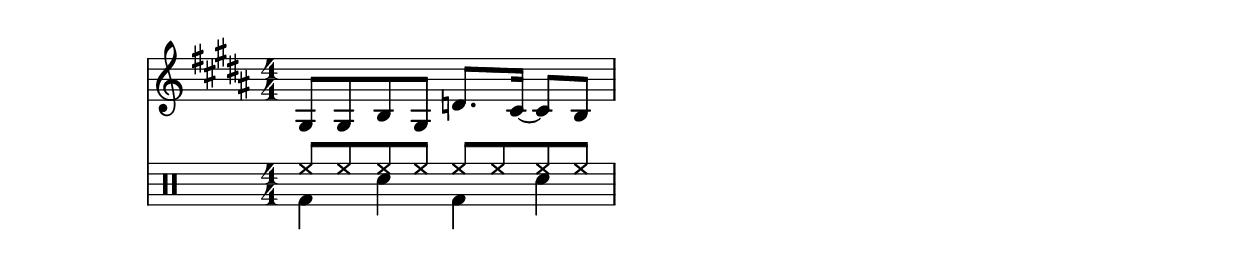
\version "2.18.0"
\language "english"

global = {
  \time 4/4
  \numericTimeSignature
  \set Score.tempoHideNote = ##t
  \tempo 4 = 144
}

square = \new Staff \with {
  midiInstrument = #"lead 1 (square)"
} {
  \clef treble \relative c' {
    \global
    \key gs \minor gs8 gs b gs d'8. cs16 ~ cs8 b |
  }
}

percussion = \new DrumStaff <<
  \new DrumVoice \drummode { \global \voiceOne \repeat unfold 8 hh8 }
  \new DrumVoice \drummode { \global \voiceTwo bd4 sn bd sn }
>>

\score {
  <<
    \square
    \percussion
  >>
  \layout {}
  \midi {}
}